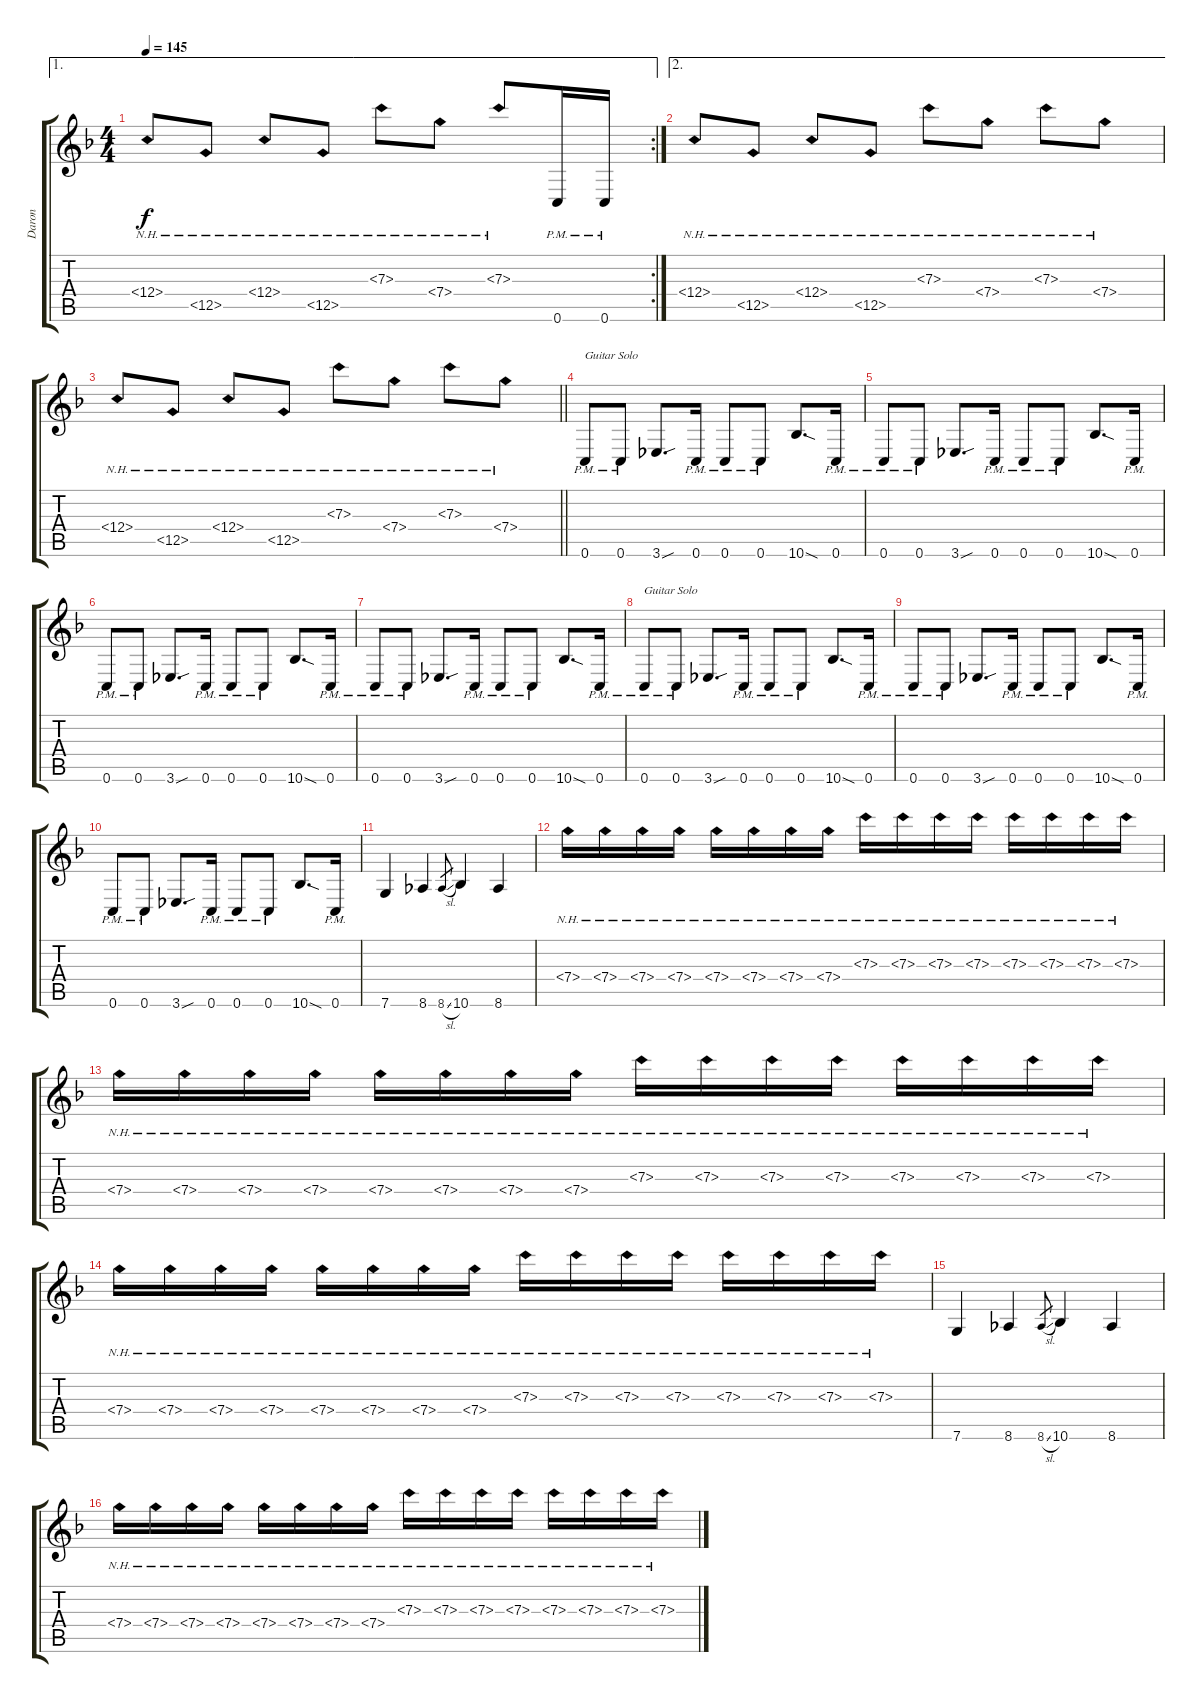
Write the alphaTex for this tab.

\track ("Daron" "Daron") {instrument overdrivenguitar}
\staff {score tabs}
\tuning (D4 A3 F3 C3 G2 C2) {hide}
\ae 1
\rc 2
\ts (4 4)
\tempo 145
\clef g2
\ks f
12.4{nh}.8{dy f} 12.5{nh}.8 12.4{nh}.8 12.5{nh}.8 7.3{nh}.8 7.4{nh}.8 7.3{nh}.8 0.6{pm}.16 0.6{pm}.16 |
\ae 2
12.4{nh}.8 12.5{nh}.8 12.4{nh}.8 12.5{nh}.8 7.3{nh}.8 7.4{nh}.8 7.3{nh}.8 7.4{nh}.8 |
\barLineRight lightlight
12.4{nh}.8 12.5{nh}.8 12.4{nh}.8 12.5{nh}.8 7.3{nh}.8 7.4{nh}.8 7.3{nh}.8 7.4{nh}.8 |
0.6{pm}.8{txt "Guitar Solo" volume 4} 0.6{pm}.8 3.6{sou}.8{d} 0.6{pm}.16 0.6{pm}.8 0.6{pm}.8 10.6{sod}.8{d} 0.6{pm}.16 |
0.6{pm}.8 0.6{pm}.8 3.6{sou}.8{d} 0.6{pm}.16 0.6{pm}.8 0.6{pm}.8 10.6{sod}.8{d} 0.6{pm}.16 |
0.6{pm}.8 0.6{pm}.8 3.6{sou}.8{d} 0.6{pm}.16 0.6{pm}.8 0.6{pm}.8 10.6{sod}.8{d} 0.6{pm}.16 |
0.6{pm}.8 0.6{pm}.8 3.6{sou}.8{d} 0.6{pm}.16 0.6{pm}.8 0.6{pm}.8 10.6{sod}.8{d} 0.6{pm}.16 |
0.6{pm}.8{txt "Guitar Solo"} 0.6{pm}.8 3.6{sou}.8{d} 0.6{pm}.16 0.6{pm}.8 0.6{pm}.8 10.6{sod}.8{d} 0.6{pm}.16 |
0.6{pm}.8 0.6{pm}.8 3.6{sou}.8{d} 0.6{pm}.16 0.6{pm}.8 0.6{pm}.8 10.6{sod}.8{d} 0.6{pm}.16 |
0.6{pm}.8 0.6{pm}.8 3.6{sou}.8{d} 0.6{pm}.16 0.6{pm}.8 0.6{pm}.8 10.6{sod}.8{d} 0.6{pm}.16 |
7.6.4 8.6.4 8.6{sl}.8{gr} 10.6.4 8.6.4 |
7.4{nh}.16 7.4{nh}.16 7.4{nh}.16 7.4{nh}.16 7.4{nh}.16 7.4{nh}.16 7.4{nh}.16 7.4{nh}.16 7.3{nh}.16 7.3{nh}.16 7.3{nh}.16 7.3{nh}.16 7.3{nh}.16 7.3{nh}.16 7.3{nh}.16 7.3{nh}.16 |
7.4{nh}.16 7.4{nh}.16 7.4{nh}.16 7.4{nh}.16 7.4{nh}.16 7.4{nh}.16 7.4{nh}.16 7.4{nh}.16 7.3{nh}.16 7.3{nh}.16 7.3{nh}.16 7.3{nh}.16 7.3{nh}.16 7.3{nh}.16 7.3{nh}.16 7.3{nh}.16 |
7.4{nh}.16 7.4{nh}.16 7.4{nh}.16 7.4{nh}.16 7.4{nh}.16 7.4{nh}.16 7.4{nh}.16 7.4{nh}.16 7.3{nh}.16 7.3{nh}.16 7.3{nh}.16 7.3{nh}.16 7.3{nh}.16 7.3{nh}.16 7.3{nh}.16 7.3{nh}.16 |
7.6.4 8.6.4 8.6{sl}.8{gr} 10.6.4 8.6.4 |
7.4{nh}.16 7.4{nh}.16 7.4{nh}.16 7.4{nh}.16 7.4{nh}.16 7.4{nh}.16 7.4{nh}.16 7.4{nh}.16 7.3{nh}.16 7.3{nh}.16 7.3{nh}.16 7.3{nh}.16 7.3{nh}.16 7.3{nh}.16 7.3{nh}.16 7.3{nh}.16
